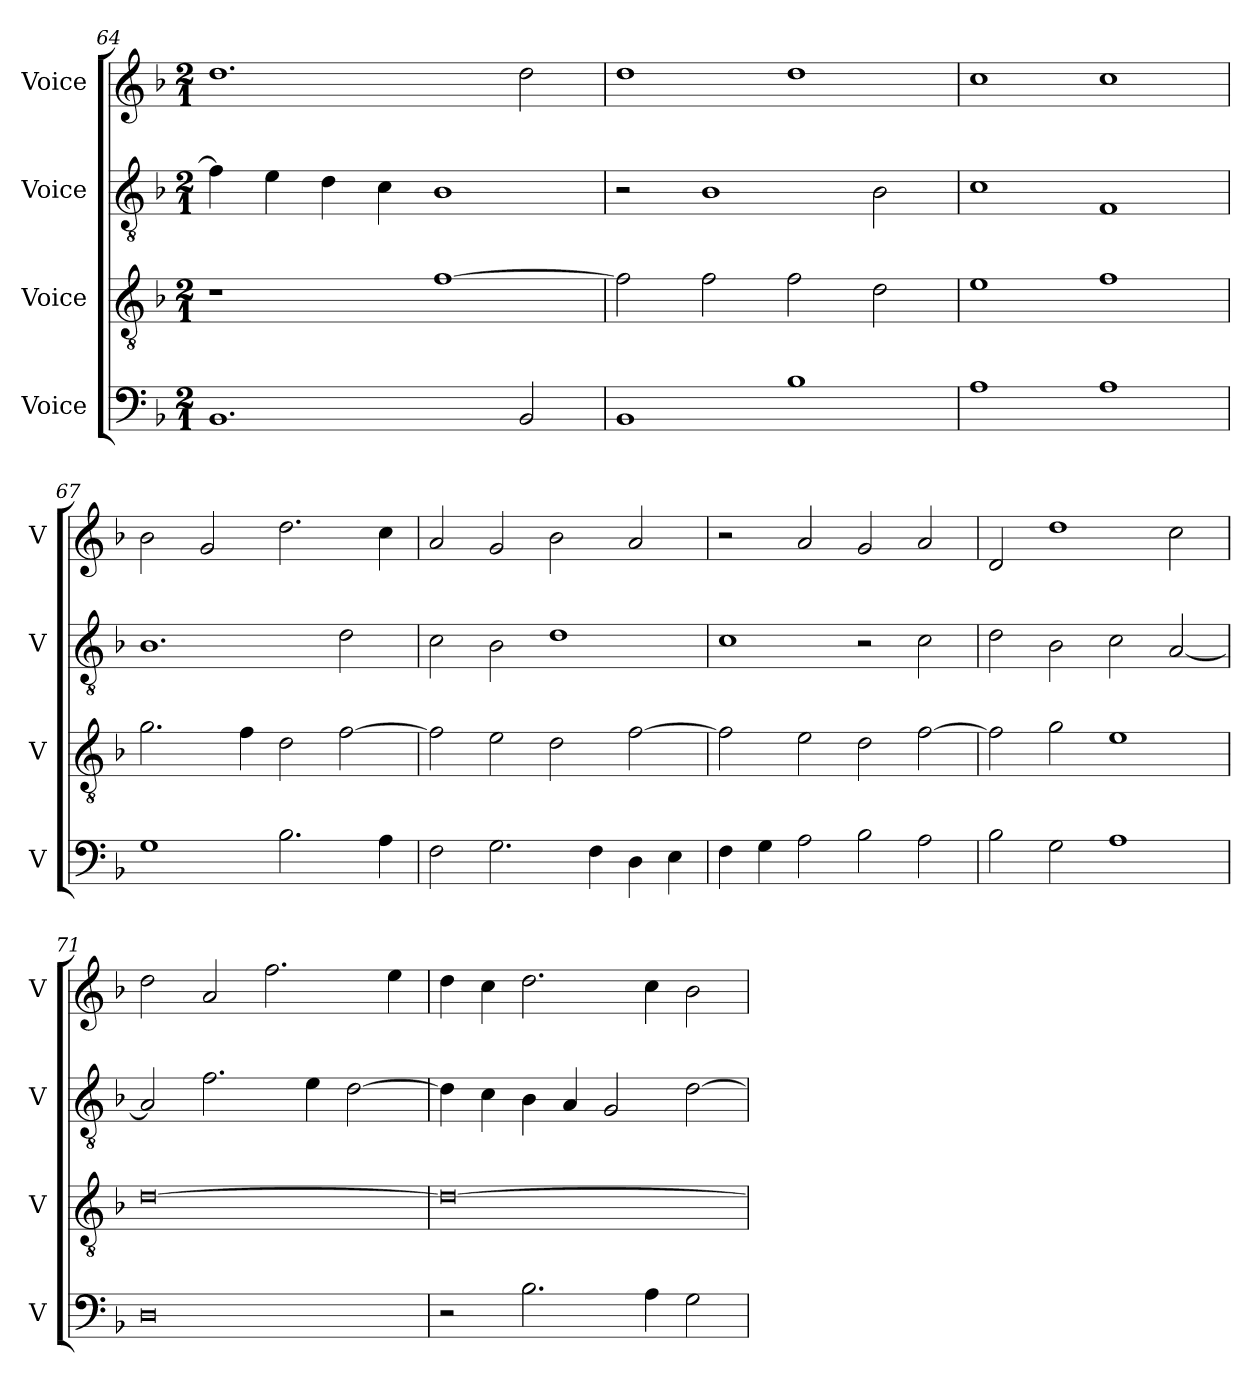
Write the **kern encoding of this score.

**kern	**kern	**kern	**kern
*part4	*part3	*part2	*part1
*staff4	*staff3	*staff2	*staff1
*I"Voice	*I"Voice	*I"Voice	*I"Voice
*I'V	*I'V	*I'V	*I'V
*clefF4	*clefGv2	*clefGv2	*clefG2
*k[b-]	*k[b-]	*k[b-]	*k[b-]
*M2/1	*M2/1	*M2/1	*M2/1
=64	=64	=64	=64
1.BB-	1r	4f\]	1.dd
.	.	4e\	.
.	.	4d\	.
.	.	4c\	.
.	[1f	1B-	.
2BB-/	.	.	2dd\
!!LO:LB:g=z
=65	=65	=65	=65
1BB-	2f\]	2r	1dd
.	2f\	1B-	.
1B-	2f\	.	1dd
.	2d\	2B-\	.
=66	=66	=66	=66
1A	1e	1c	1cc
1A	1f	1F	1cc
=67	=67	=67	=67
1G	2.g\	1.B-	2b-\
.	.	.	2g/
.	4f\	.	.
2.B-\	2d\	.	2.dd\
.	[2f\	2d\	.
4A\	.	.	4cc\
=68	=68	=68	=68
2F\	2f\]	2c\	2a/
2.G\	2e\	2B-\	2g/
.	2d\	1d	2b-\
4F\	.	.	.
4D\	[2f\	.	2a/
4E\	.	.	.
!!LO:LB:g=z
=69	=69	=69	=69
4F\	2f\]	1c	2r
4G\	.	.	.
2A\	2e\	.	2a/
2B-\	2d\	2r	2g/
2A\	[2f\	2c\	2a/
=70	=70	=70	=70
2B-\	2f\]	2d\	2d/
2G\	2g\	2B-\	1dd
1A	1e	2c\	.
.	.	[2A/	2cc\
=71	=71	=71	=71
0D	[0d	2A/]	2dd\
.	.	2.f\	2a/
.	.	.	2.ff\
.	.	4e\	.
.	.	[2d\	.
.	.	.	4ee\
!!LO:LB:g=z
=72	=72	=72	=72
2r	0d_	4d\]	4dd\
.	.	4c\	4cc\
2.B-\	.	4B-\	2.dd\
.	.	4A/	.
.	.	2G/	.
4A\	.	.	4cc\
2G\	.	[2d\	2b-\
=	=	=	=
*-	*-	*-	*-
